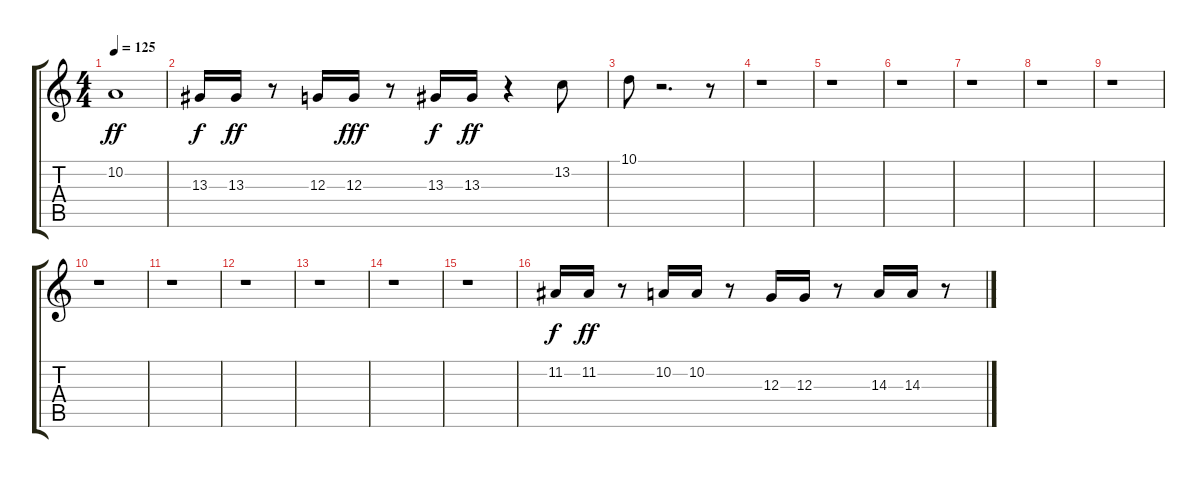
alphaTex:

\track "" {instrument brasssection}
\staff {score tabs}
\tuning (E4 B3 G3 D3 A2 E2) {hide}
\ts (4 4)
\tempo 125
\clef g2
\ks c
10.2.1{dy ff} |
13.3.16{dy f} 13.3.16{dy ff} r.8 12.3.16 12.3.16{dy fff} r.8 13.3.16{dy f} 13.3.16{dy ff} r.4 13.2.8 |
10.1.8 r.2{d} r.8 |
r.1 |
r.1 |
r.1 |
r.1 |
r.1 |
r.1 |
r.1 |
r.1 |
r.1 |
r.1 |
r.1 |
r.1 |
11.2.16{dy f} 11.2.16{dy ff} r.8 10.2.16 10.2.16 r.8 12.3.16 12.3.16 r.8 14.3.16 14.3.16 r.8
